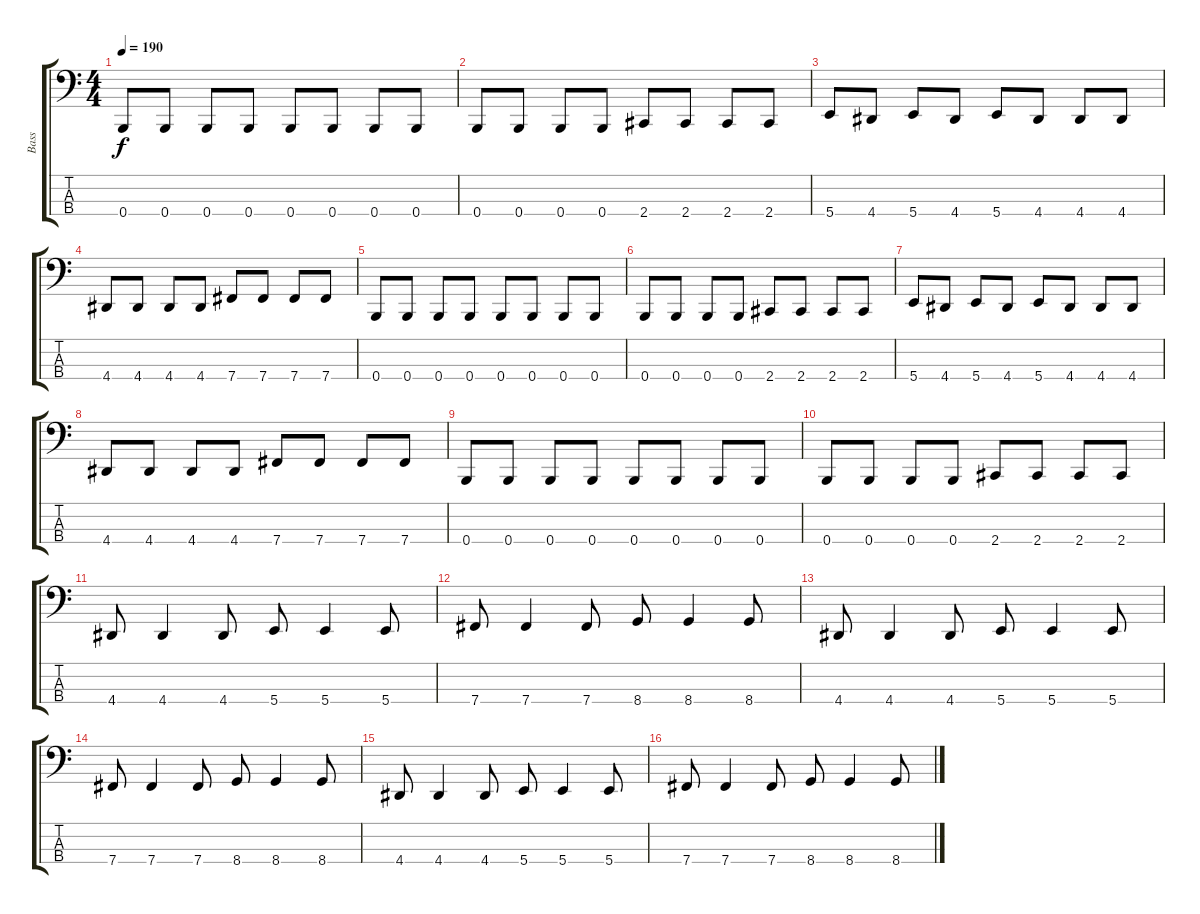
\track ("Bass" "Bass") {instrument electricbasspick}
\staff {score tabs}
\tuning (E2 B1 Gb1 B0) {hide}
\ts (4 4)
\tempo 190
\clef f4
\ks c
0.4.8{dy f} 0.4.8 0.4.8 0.4.8 0.4.8 0.4.8 0.4.8 0.4.8 |
0.4.8 0.4.8 0.4.8 0.4.8 2.4.8 2.4.8 2.4.8 2.4.8 |
5.4.8 4.4.8 5.4.8 4.4.8 5.4.8 4.4.8 4.4.8 4.4.8 |
4.4.8 4.4.8 4.4.8 4.4.8 7.4.8 7.4.8 7.4.8 7.4.8 |
0.4.8 0.4.8 0.4.8 0.4.8 0.4.8 0.4.8 0.4.8 0.4.8 |
0.4.8 0.4.8 0.4.8 0.4.8 2.4.8 2.4.8 2.4.8 2.4.8 |
5.4.8 4.4.8 5.4.8 4.4.8 5.4.8 4.4.8 4.4.8 4.4.8 |
4.4.8 4.4.8 4.4.8 4.4.8 7.4.8 7.4.8 7.4.8 7.4.8 |
0.4.8 0.4.8 0.4.8 0.4.8 0.4.8 0.4.8 0.4.8 0.4.8 |
0.4.8 0.4.8 0.4.8 0.4.8 2.4.8 2.4.8 2.4.8 2.4.8 |
4.4.8 4.4.4 4.4.8 5.4.8 5.4.4 5.4.8 |
7.4.8 7.4.4 7.4.8 8.4.8 8.4.4 8.4.8 |
4.4.8 4.4.4 4.4.8 5.4.8 5.4.4 5.4.8 |
7.4.8 7.4.4 7.4.8 8.4.8 8.4.4 8.4.8 |
4.4.8 4.4.4 4.4.8 5.4.8 5.4.4 5.4.8 |
7.4.8 7.4.4 7.4.8 8.4.8 8.4.4 8.4.8
